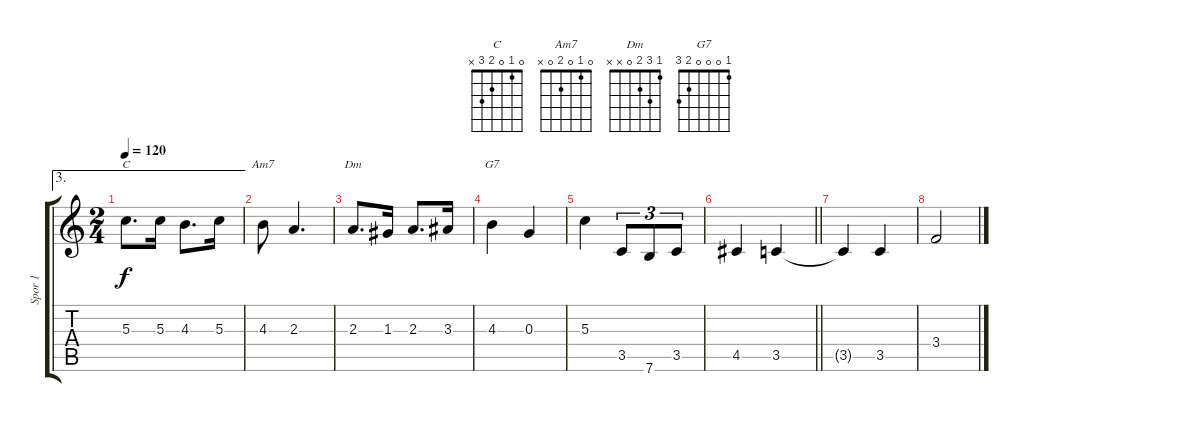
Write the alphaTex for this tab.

\track ("Spor 1" "Spor 1") {instrument acousticguitarsteel}
\staff {score tabs}
\tuning (E4 B3 G3 D3 A2 E2) {hide}
\chord ("C" 0 1 0 2 3 x)
\chord ("Am7" 0 1 0 2 0 x)
\chord ("Dm" 1 3 2 0 x x)
\chord ("G7" 1 0 0 0 2 3)
\ae 3
\ts (2 4)
\section ("" "")
\tempo 120
\clef g2
\ks c
5.3.8{d ch "C" dy f} 5.3.16 4.3.8{d} 5.3.16 |
4.3.8{ch "Am7"} 2.3.4{d} |
2.3.8{d ch "Dm"} 1.3.16 2.3.8{d} 3.3.16 |
4.3.4{ch "G7"} 0.3.4 |
5.3.4 3.5.8{tu (3 2)} 7.6.8{tu (3 2)} 3.5.8{tu (3 2)} |
\barLineRight lightlight
4.5.4 3.5.4 |
3.5{t}.4 3.5.4 |
3.4.2
